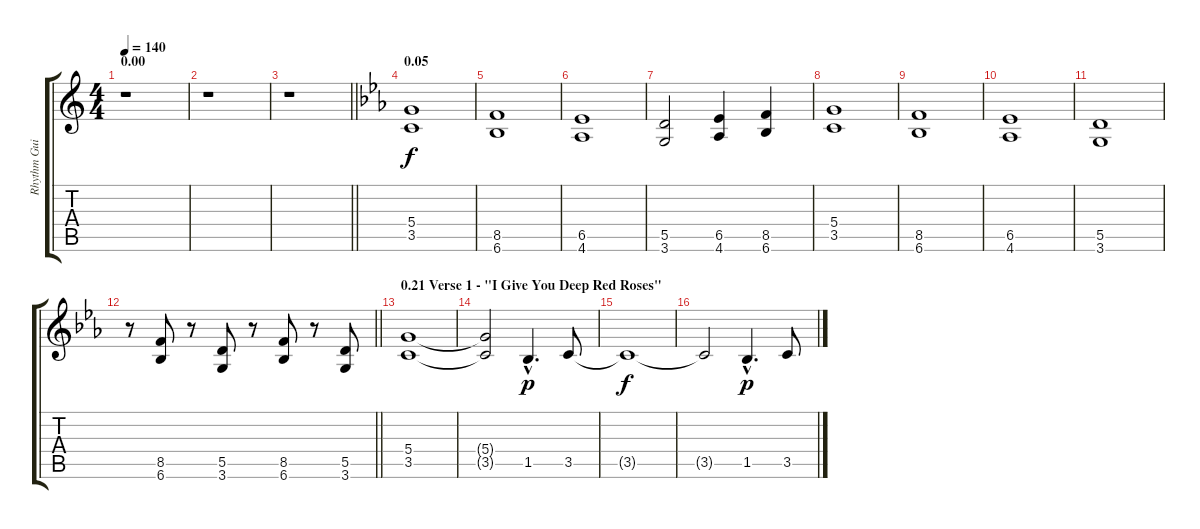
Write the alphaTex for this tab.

\track ("Rhythm Guitar" "Rhythm Gui") {instrument distortionguitar}
\staff {score tabs}
\tuning (E4 B3 G3 D3 A2 E2) {hide}
\ts (4 4)
\section ("" "0.00")
\tempo 140
\clef g2
\ks c
r.1{dy f instrument distortionguitar} |
r.1 |
\barLineRight lightlight
r.1 |
\section ("" "0.05")
\ks cminor
(5.4 3.5).1 |
(8.5 6.6).1 |
(6.5 4.6).1 |
(5.5 3.6).2 (6.5 4.6).4 (8.5 6.6).4 |
(5.4 3.5).1 |
(8.5 6.6).1 |
(6.5 4.6).1 |
(5.5 3.6).1 |
\barLineRight lightlight
r.8 (8.5 6.6).8 r.8 (5.5 3.6).8 r.8 (8.5 6.6).8 r.8 (5.5 3.6).8 |
\section ("" "0.21 Verse 1 - \"I Give You Deep Red Roses\"")
(5.4 3.5).1 |
(5.4{t} 3.5{t}).2 1.5{hac}.4{d dy p} 3.5.8 |
3.5{t}.1{dy f} |
3.5{t}.2 1.5{hac}.4{d dy p} 3.5.8
